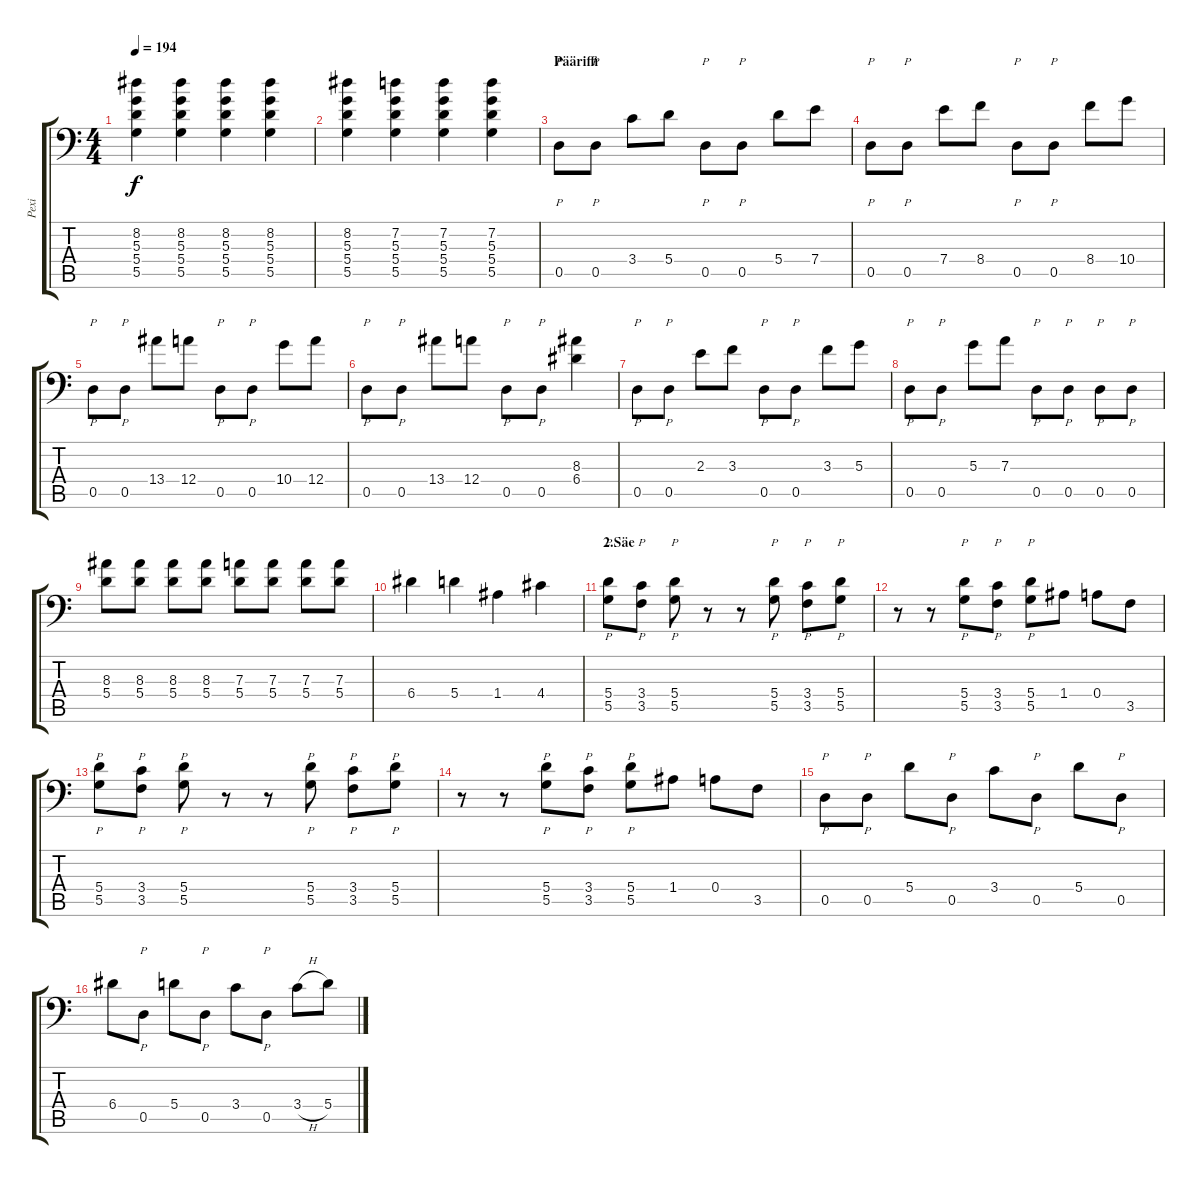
\track ("Pexi" "Pexi") {instrument distortionguitar}
\staff {score tabs}
\tuning (B3 G3 D3 A2 D2 A1) {hide}
\ts (4 4)
\tempo 194
\clef f4
\ks c
(8.2 5.3 5.4 5.5).4{dy f} (8.2 5.3 5.4 5.5).4 (8.2 5.3 5.4 5.5).4 (8.2 5.3 5.4 5.5).4 |
(8.2 5.3 5.4 5.5).4 (7.2 5.3 5.4 5.5).4 (7.2 5.3 5.4 5.5).4 (7.2 5.3 5.4 5.5).4 |
\section ("" "Pääriffi")
0.5.8{p} 0.5.8{p} 3.4.8 5.4.8 0.5.8{p} 0.5.8{p} 5.4.8 7.4.8 |
0.5.8{p} 0.5.8{p} 7.4.8 8.4.8 0.5.8{p} 0.5.8{p} 8.4.8 10.4.8 |
0.5.8{p} 0.5.8{p} 13.4.8 12.4.8 0.5.8{p} 0.5.8{p} 10.4.8 12.4.8 |
0.5.8{p} 0.5.8{p} 13.4.8 12.4.8 0.5.8{p} 0.5.8{p} (8.3 6.4).4 |
0.5.8{p} 0.5.8{p} 2.3.8 3.3.8 0.5.8{p} 0.5.8{p} 3.3.8 5.3.8 |
0.5.8{p} 0.5.8{p} 5.3.8 7.3.8 0.5.8{p} 0.5.8{p} 0.5.8{p} 0.5.8{p} |
(8.3 5.4).8 (8.3 5.4).8 (8.3 5.4).8 (8.3 5.4).8 (7.3 5.4).8 (7.3 5.4).8 (7.3 5.4).8 (7.3 5.4).8 |
6.4.4 5.4.4 1.4.4 4.4.4 |
\section ("" "2.Säe")
(5.4 5.5).8{p} (3.4 3.5).8{p} (5.4 5.5).8{p} r.8 r.8 (5.4 5.5).8{p} (3.4 3.5).8{p} (5.4 5.5).8{p} |
r.8 r.8 (5.4 5.5).8{p} (3.4 3.5).8{p} (5.4 5.5).8{p} 1.4.8 0.4.8 3.5.8 |
(5.4 5.5).8{p} (3.4 3.5).8{p} (5.4 5.5).8{p} r.8 r.8 (5.4 5.5).8{p} (3.4 3.5).8{p} (5.4 5.5).8{p} |
r.8 r.8 (5.4 5.5).8{p} (3.4 3.5).8{p} (5.4 5.5).8{p} 1.4.8 0.4.8 3.5.8 |
0.5.8{p} 0.5.8{p} 5.4.8 0.5.8{p} 3.4.8 0.5.8{p} 5.4.8 0.5.8{p} |
6.4.8 0.5.8{p} 5.4.8 0.5.8{p} 3.4.8 0.5.8{p} 3.4{h}.8 5.4.8
